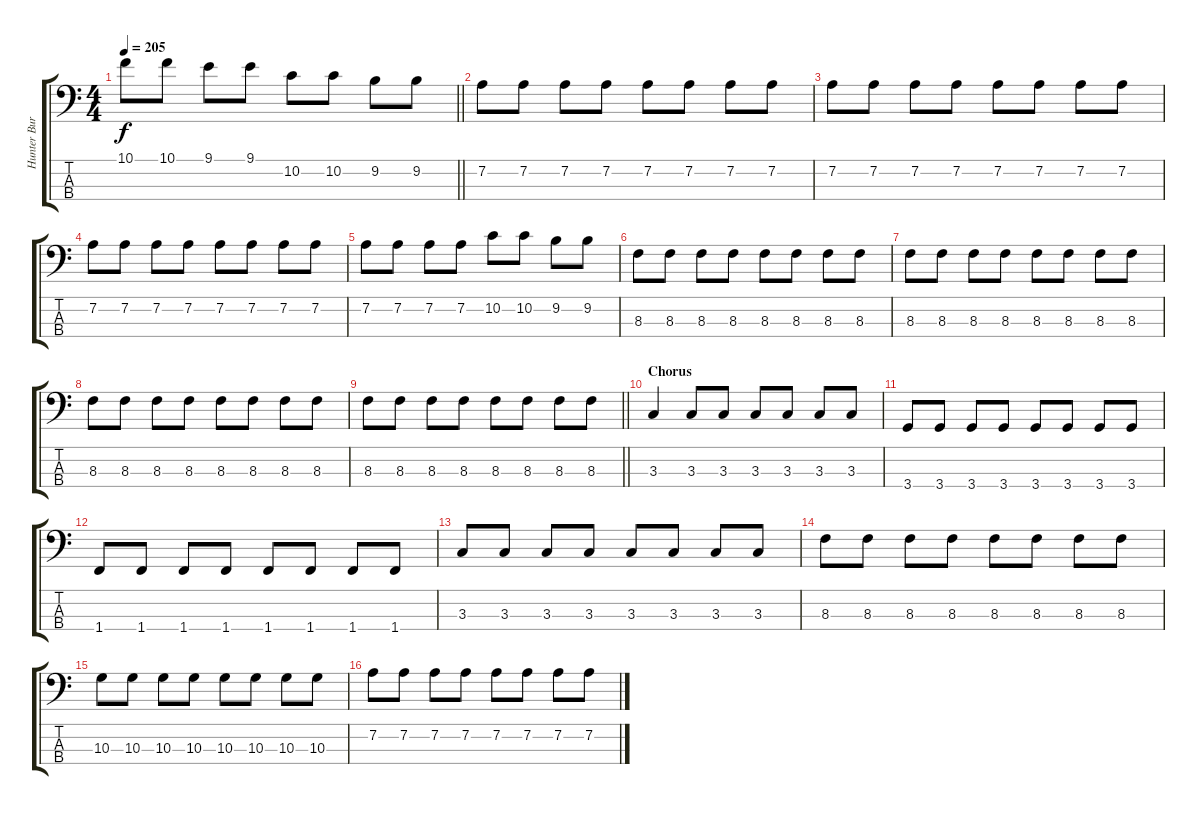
\track ("Hunter Burgan" "Hunter Bur") {instrument electricbasspick}
\staff {score tabs}
\tuning (G2 D2 A1 E1) {hide}
\ts (4 4)
\tempo 205
\clef f4
\barLineRight lightlight
\ks aminor
10.1.8{dy f} 10.1.8 9.1.8 9.1.8 10.2.8 10.2.8 9.2.8 9.2.8 |
7.2.8 7.2.8 7.2.8 7.2.8 7.2.8 7.2.8 7.2.8 7.2.8 |
7.2.8 7.2.8 7.2.8 7.2.8 7.2.8 7.2.8 7.2.8 7.2.8 |
7.2.8 7.2.8 7.2.8 7.2.8 7.2.8 7.2.8 7.2.8 7.2.8 |
7.2.8 7.2.8 7.2.8 7.2.8 10.2.8 10.2.8 9.2.8 9.2.8 |
8.3.8 8.3.8 8.3.8 8.3.8 8.3.8 8.3.8 8.3.8 8.3.8 |
8.3.8 8.3.8 8.3.8 8.3.8 8.3.8 8.3.8 8.3.8 8.3.8 |
8.3.8 8.3.8 8.3.8 8.3.8 8.3.8 8.3.8 8.3.8 8.3.8 |
\barLineRight lightlight
8.3.8 8.3.8 8.3.8 8.3.8 8.3.8 8.3.8 8.3.8 8.3.8 |
\section ("" "Chorus")
3.3.4 3.3.8 3.3.8 3.3.8 3.3.8 3.3.8 3.3.8 |
3.4.8 3.4.8 3.4.8 3.4.8 3.4.8 3.4.8 3.4.8 3.4.8 |
1.4.8 1.4.8 1.4.8 1.4.8 1.4.8 1.4.8 1.4.8 1.4.8 |
3.3.8 3.3.8 3.3.8 3.3.8 3.3.8 3.3.8 3.3.8 3.3.8 |
8.3.8 8.3.8 8.3.8 8.3.8 8.3.8 8.3.8 8.3.8 8.3.8 |
10.3.8 10.3.8 10.3.8 10.3.8 10.3.8 10.3.8 10.3.8 10.3.8 |
7.2.8 7.2.8 7.2.8 7.2.8 7.2.8 7.2.8 7.2.8 7.2.8
